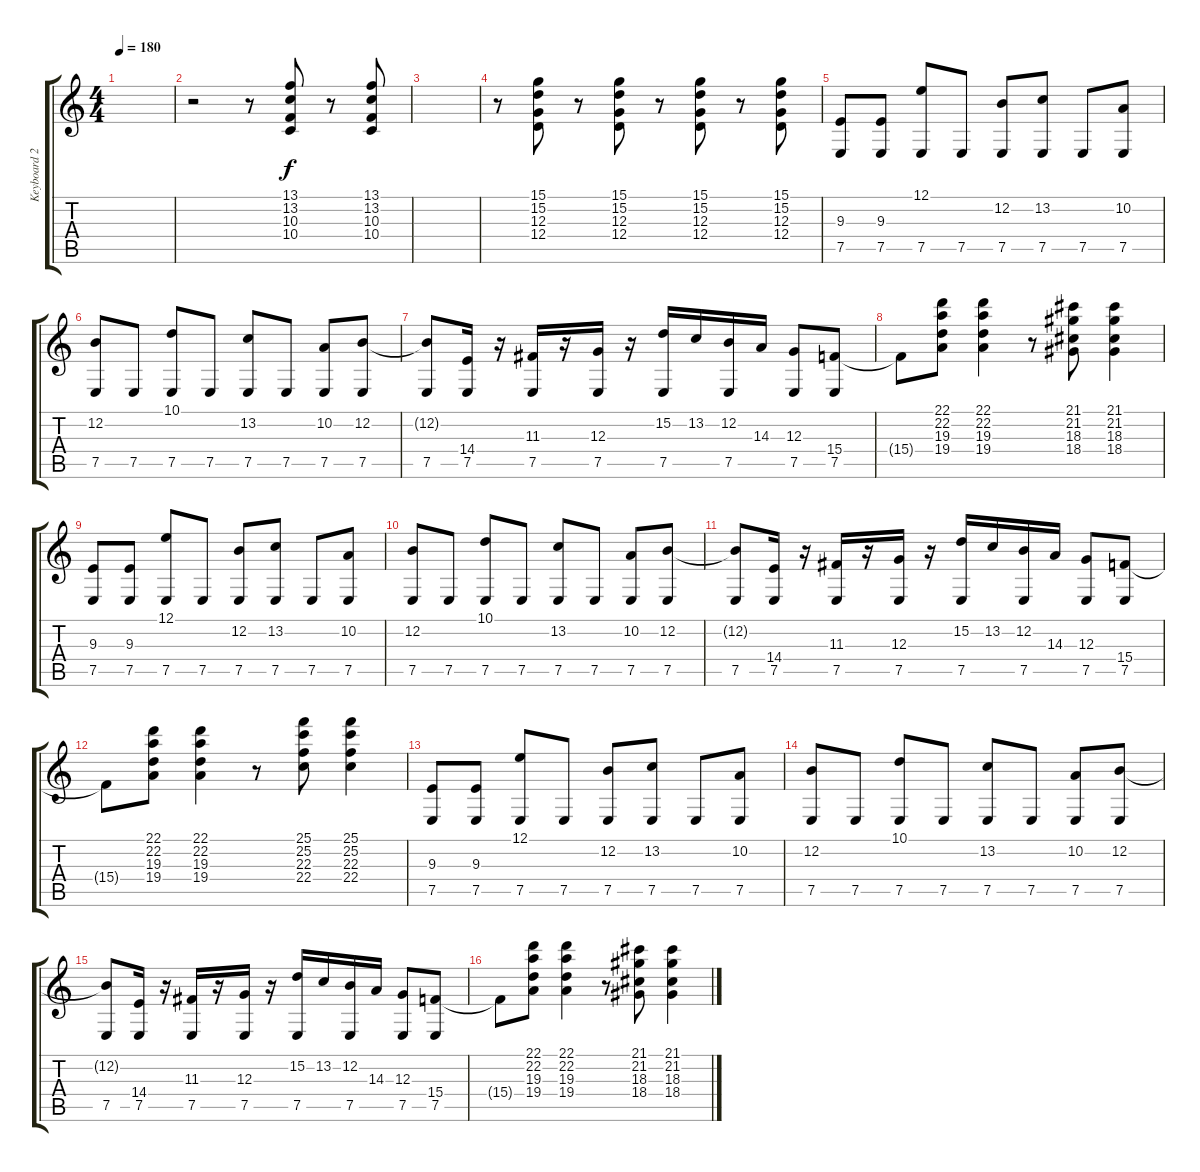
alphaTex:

\track ("Keyboard 2" "Keyboard 2") {instrument stringensemble1}
\staff {score tabs}
\tuning (E4 B3 G3 D3 A2 E2) {hide}
\ts (4 4)
\tempo 180
\clef g2
\ks c
|
r.2 r.8 (13.1 13.2 10.3 10.4).8 r.8 (13.1 13.2 10.3 10.4).8 |
|
r.8 (15.1 15.2 12.3 12.4).8 r.8 (15.1 15.2 12.3 12.4).8 r.8 (15.1 15.2 12.3 12.4).8 r.8 (15.1 15.2 12.3 12.4).8 |
(9.3 7.5).8 (9.3 7.5).8 (12.1 7.5).8 7.5.8 (12.2 7.5).8 (13.2 7.5).8 7.5.8 (10.2 7.5).8 |
(12.2 7.5).8 7.5.8 (10.1 7.5).8 7.5.8 (13.2 7.5).8 7.5.8 (10.2 7.5).8 (12.2 7.5).8 |
(12.2{t} 7.5).8 (14.4 7.5).16 r.16 (11.3 7.5).16 r.16 (12.3 7.5).16 r.16 (15.2 7.5).16 13.2.16 (12.2 7.5).16 14.3.16 (12.3 7.5).8 (15.4 7.5).8 |
15.4{t}.8 (22.1 22.2 19.3 19.4).8 (22.1 22.2 19.3 19.4).4 r.8 (21.1 21.2 18.3 18.4).8 (21.1 21.2 18.3 18.4).4 |
(9.3 7.5).8 (9.3 7.5).8 (12.1 7.5).8 7.5.8 (12.2 7.5).8 (13.2 7.5).8 7.5.8 (10.2 7.5).8 |
(12.2 7.5).8 7.5.8 (10.1 7.5).8 7.5.8 (13.2 7.5).8 7.5.8 (10.2 7.5).8 (12.2 7.5).8 |
(12.2{t} 7.5).8 (14.4 7.5).16 r.16 (11.3 7.5).16 r.16 (12.3 7.5).16 r.16 (15.2 7.5).16 13.2.16 (12.2 7.5).16 14.3.16 (12.3 7.5).8 (15.4 7.5).8 |
15.4{t}.8 (22.1 22.2 19.3 19.4).8 (22.1 22.2 19.3 19.4).4 r.8 (25.1 25.2 22.3 22.4).8 (25.1 25.2 22.3 22.4).4 |
(9.3 7.5).8 (9.3 7.5).8 (12.1 7.5).8 7.5.8 (12.2 7.5).8 (13.2 7.5).8 7.5.8 (10.2 7.5).8 |
(12.2 7.5).8 7.5.8 (10.1 7.5).8 7.5.8 (13.2 7.5).8 7.5.8 (10.2 7.5).8 (12.2 7.5).8 |
(12.2{t} 7.5).8 (14.4 7.5).16 r.16 (11.3 7.5).16 r.16 (12.3 7.5).16 r.16 (15.2 7.5).16 13.2.16 (12.2 7.5).16 14.3.16 (12.3 7.5).8 (15.4 7.5).8 |
15.4{t}.8 (22.1 22.2 19.3 19.4).8 (22.1 22.2 19.3 19.4).4 r.8 (21.1 21.2 18.3 18.4).8 (21.1 21.2 18.3 18.4).4
